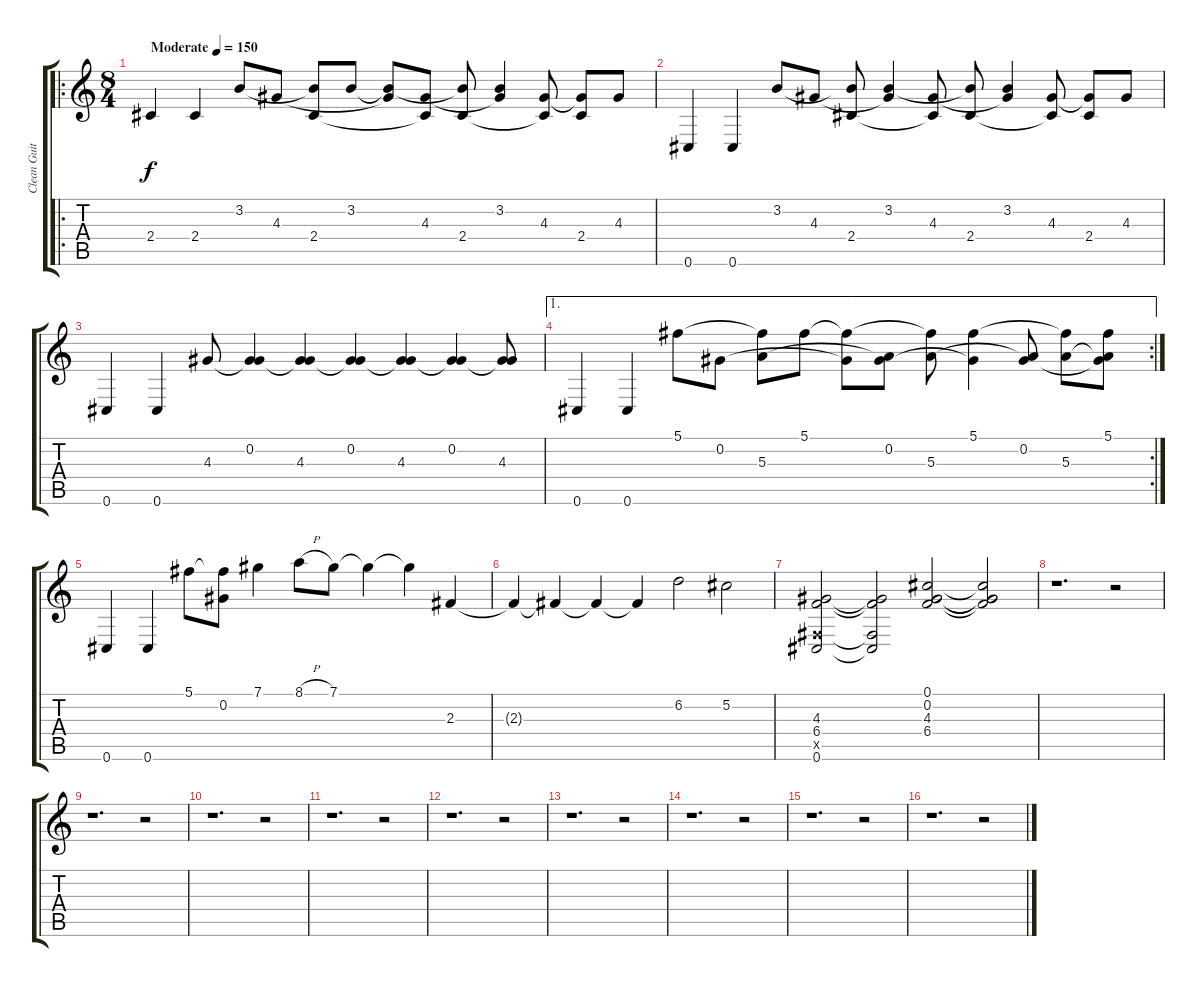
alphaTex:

\track ("Clean Guitar (Ivar Bjørnson)" "Clean Guit") {instrument electricguitarclean}
\staff {score tabs}
\tuning (Db4 Ab3 E3 B2 Gb2 Db2) {hide}
\ro
\ts (8 4)
\tempo (150 "Moderate")
\clef g2
\ks c
2.4.4{dy f instrument electricguitarclean} 2.4.4 3.2.8 4.3.8 (3.2{t} 2.4).8 3.2.8 (3.2{t} 4.3{t}).8 (4.3 2.4{t}).8 (3.2{t} 2.4).8 (3.2 4.3{t}).4 (4.3 2.4{t}).8 (4.3{t} 2.4).8 4.3.8 |
0.6.4 0.6.4 3.2.8 4.3.8 (3.2{t} 2.4).8 (3.2 4.3{t}).4 (4.3 2.4{t}).8 (3.2{t} 2.4).8 (3.2 4.3{t}).4 (4.3 2.4{t}).8 (4.3{t} 2.4).8 4.3.8 |
0.6.4 0.6.4 4.3.8 (0.2 4.3{t}).4 (0.2{t} 4.3).4 (0.2 4.3{t}).4 (0.2{t} 4.3).4 (0.2 4.3{t}).4 (0.2{t} 4.3).8 |
\ae 1
\rc 2
0.6.4 0.6.4 5.1.8 0.2.8 (5.1{t} 5.3).8 5.1.8 (5.1{t} 0.2{t}).8 (0.2 5.3{t}).8 (5.1{t} 5.3).8 (5.1 0.2{t}).4 (0.2 5.3{t}).8 (5.1{t} 5.3).8 (5.1 0.2{t} 5.3{t}).8 |
0.6.4 0.6.4 5.1.8 (5.1{t} 0.2).8 7.1.4 8.1{h}.8 7.1.8 7.1{t}.4 7.1{t}.4 2.3.4 |
2.3{t}.4 2.3{t}.4 2.3{t}.4 2.3{t}.4 6.2.2 5.2.2 |
(4.3 6.4 0.5{x} 0.6).2 (4.3{t} 6.4{t} 0.5{t} 0.6{t}).2 (0.1 0.2 4.3 6.4).2 (0.1{t} 0.2{t} 4.3{t} 6.4{t}).2 |
r.1{d} r.2 |
r.1{d} r.2 |
r.1{d} r.2 |
r.1{d} r.2 |
r.1{d} r.2 |
r.1{d} r.2 |
r.1{d} r.2 |
r.1{d} r.2 |
r.1{d} r.2
